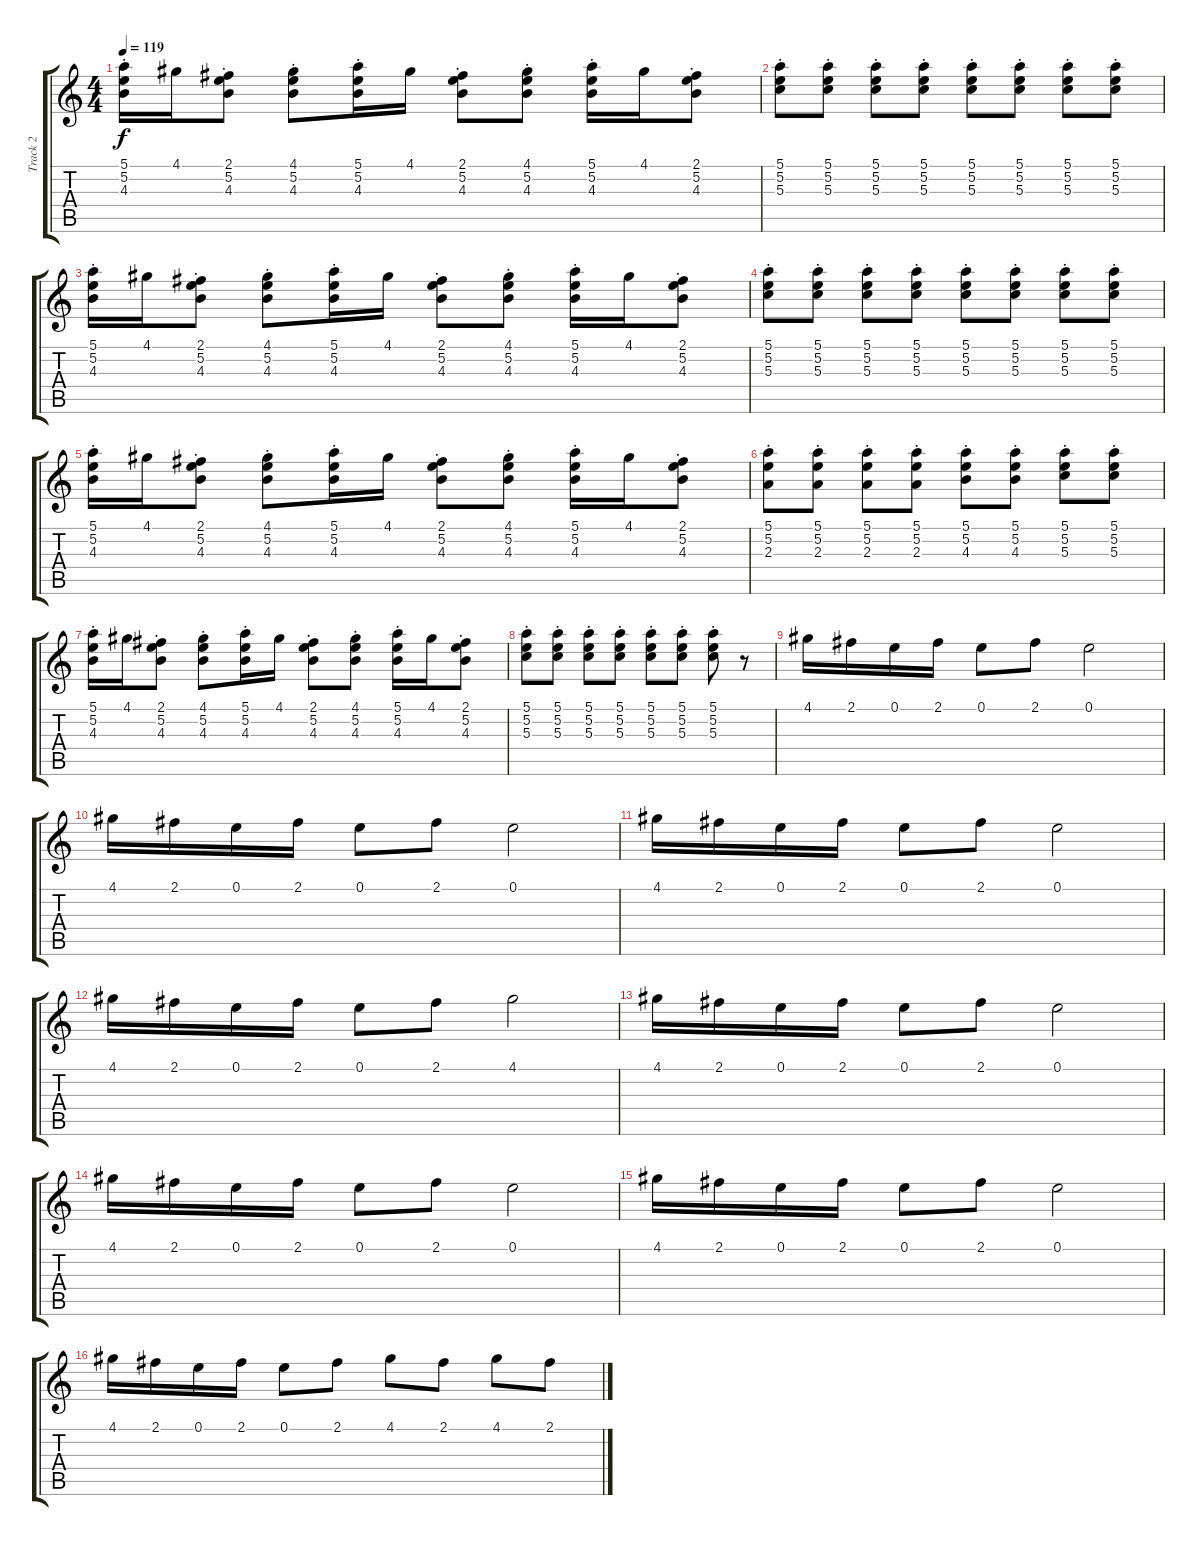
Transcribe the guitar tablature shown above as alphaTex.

\track ("Track 2" "Track 2") {instrument synthbass2}
\staff {score tabs}
\tuning (E4 B3 G3 D3 A2 E2) {hide}
\ts (4 4)
\tempo 119
\clef g2
\ks c
(5.1 5.2{st} 4.3{st}).16{dy f} 4.1.16 (2.1{st} 5.2{st} 4.3{st}).8 (4.1{st} 5.2{st} 4.3{st}).8 (5.1 5.2{st} 4.3{st}).16 4.1.16 (2.1{st} 5.2{st} 4.3{st}).8 (4.1{st} 5.2{st} 4.3{st}).8 (5.1 5.2{st} 4.3).16 4.1.16 (2.1{st} 5.2{st} 4.3).8 |
(5.1{st} 5.2{st} 5.3{st}).8 (5.1{st} 5.2{st} 5.3{st}).8 (5.1{st} 5.2{st} 5.3{st}).8 (5.1{st} 5.2{st} 5.3{st}).8 (5.1{st} 5.2{st} 5.3{st}).8 (5.1{st} 5.2{st} 5.3{st}).8 (5.1{st} 5.2{st} 5.3{st}).8 (5.1{st} 5.2{st} 5.3{st}).8 |
(5.1 5.2{st} 4.3{st}).16 4.1.16 (2.1{st} 5.2{st} 4.3{st}).8 (4.1{st} 5.2{st} 4.3{st}).8 (5.1 5.2{st} 4.3{st}).16 4.1.16 (2.1{st} 5.2{st} 4.3{st}).8 (4.1{st} 5.2{st} 4.3{st}).8 (5.1 5.2{st} 4.3).16 4.1.16 (2.1{st} 5.2{st} 4.3).8 |
(5.1{st} 5.2{st} 5.3{st}).8 (5.1{st} 5.2{st} 5.3{st}).8 (5.1{st} 5.2{st} 5.3{st}).8 (5.1{st} 5.2{st} 5.3{st}).8 (5.1{st} 5.2{st} 5.3{st}).8 (5.1{st} 5.2{st} 5.3{st}).8 (5.1{st} 5.2{st} 5.3{st}).8 (5.1{st} 5.2{st} 5.3{st}).8 |
(5.1 5.2{st} 4.3{st}).16 4.1.16 (2.1{st} 5.2{st} 4.3{st}).8 (4.1{st} 5.2{st} 4.3{st}).8 (5.1 5.2{st} 4.3{st}).16 4.1.16 (2.1{st} 5.2{st} 4.3{st}).8 (4.1{st} 5.2{st} 4.3{st}).8 (5.1 5.2{st} 4.3).16 4.1.16 (2.1{st} 5.2{st} 4.3).8 |
(5.1{st} 5.2{st} 2.3{st}).8 (5.1{st} 5.2{st} 2.3{st}).8 (5.1{st} 5.2{st} 2.3{st}).8 (5.1{st} 5.2{st} 2.3{st}).8 (5.1{st} 5.2{st} 4.3{st}).8 (5.1{st} 5.2{st} 4.3{st}).8 (5.1{st} 5.2{st} 5.3{st}).8 (5.1{st} 5.2{st} 5.3{st}).8 |
(5.1 5.2{st} 4.3{st}).16 4.1.16 (2.1{st} 5.2{st} 4.3{st}).8 (4.1{st} 5.2{st} 4.3{st}).8 (5.1 5.2{st} 4.3{st}).16 4.1.16 (2.1{st} 5.2{st} 4.3{st}).8 (4.1{st} 5.2{st} 4.3{st}).8 (5.1 5.2{st} 4.3).16 4.1.16 (2.1{st} 5.2{st} 4.3).8 |
(5.1{st} 5.2{st} 5.3{st}).8 (5.1{st} 5.2{st} 5.3{st}).8 (5.1{st} 5.2{st} 5.3{st}).8 (5.1{st} 5.2{st} 5.3{st}).8 (5.1{st} 5.2{st} 5.3{st}).8 (5.1{st} 5.2{st} 5.3{st}).8 (5.1{st} 5.2{st} 5.3{st}).8 r.8 |
4.1.16{volume 13} 2.1.16 0.1.16 2.1.16 0.1.8 2.1.8 0.1.2 |
4.1.16 2.1.16 0.1.16 2.1.16 0.1.8 2.1.8 0.1.2 |
4.1.16 2.1.16 0.1.16 2.1.16 0.1.8 2.1.8 0.1.2 |
4.1.16 2.1.16 0.1.16 2.1.16 0.1.8 2.1.8 4.1.2 |
4.1.16 2.1.16 0.1.16 2.1.16 0.1.8 2.1.8 0.1.2 |
4.1.16 2.1.16 0.1.16 2.1.16 0.1.8 2.1.8 0.1.2 |
4.1.16 2.1.16 0.1.16 2.1.16 0.1.8 2.1.8 0.1.2 |
4.1.16 2.1.16 0.1.16 2.1.16 0.1.8 2.1.8 4.1.8 2.1.8 4.1.8 2.1.8
